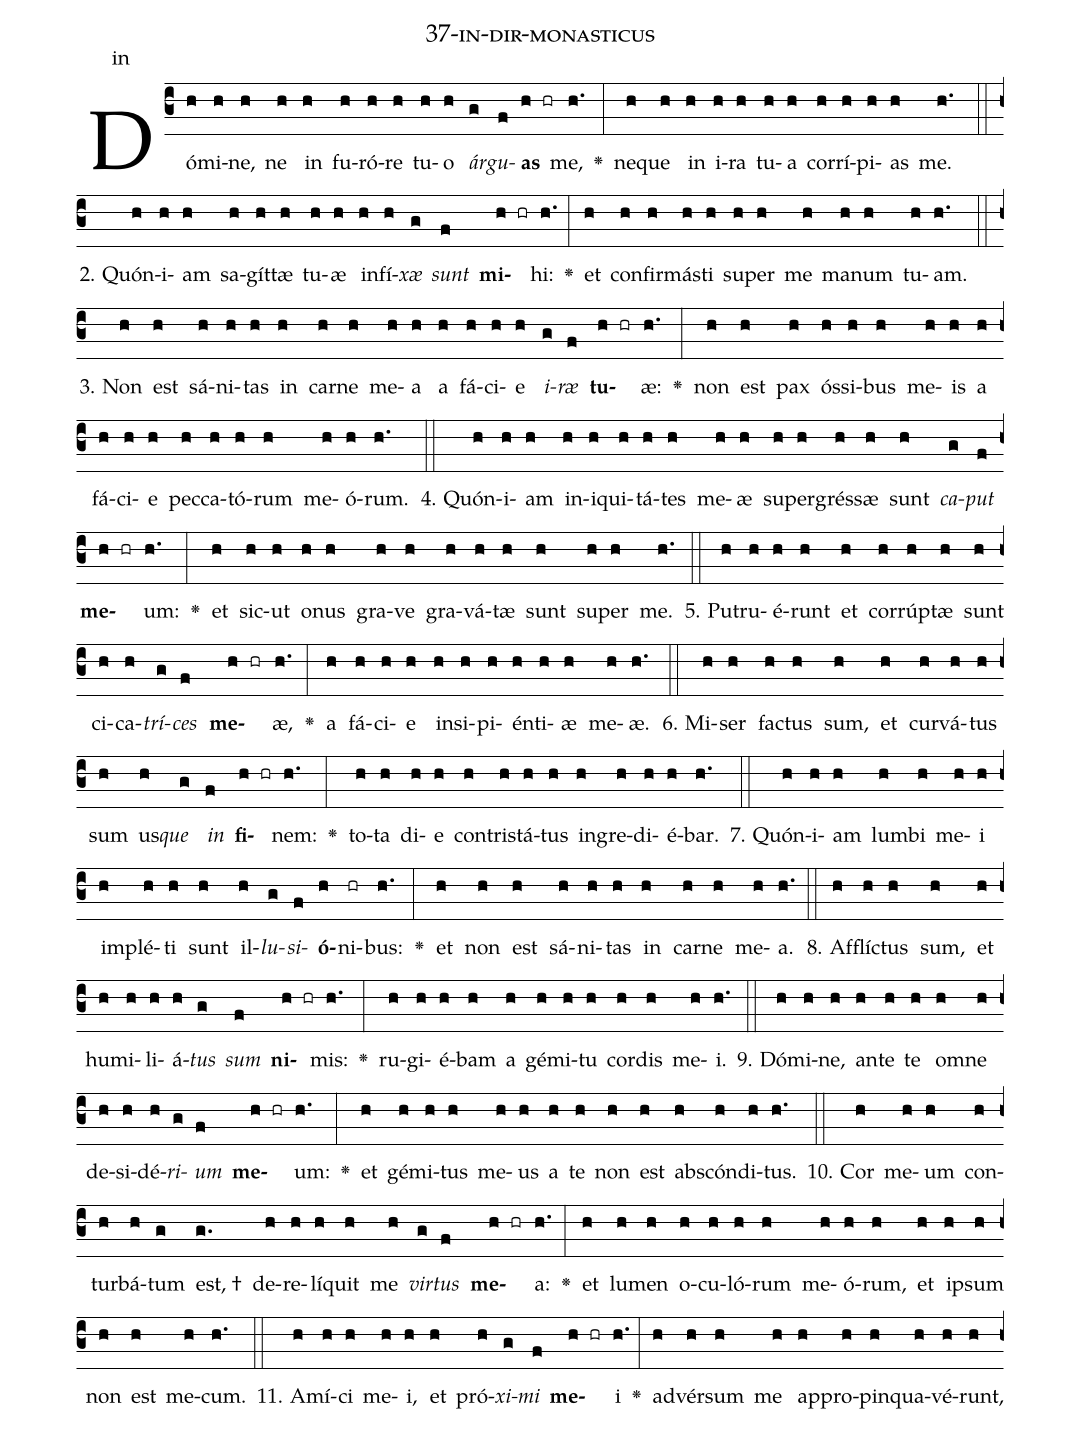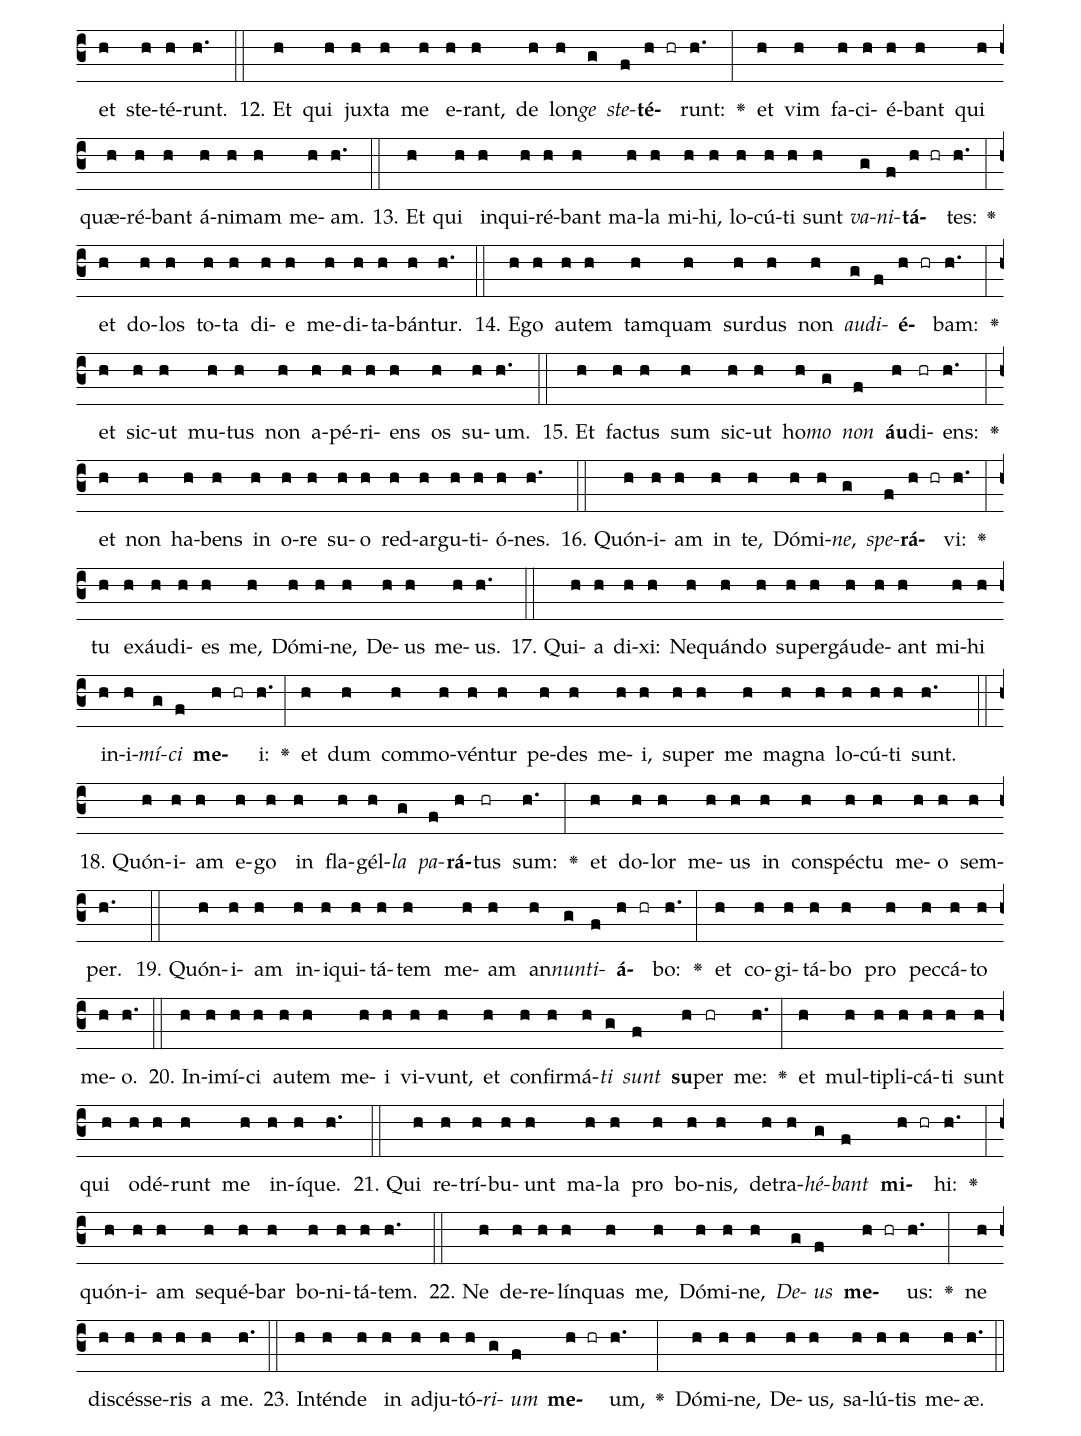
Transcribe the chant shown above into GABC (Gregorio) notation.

name: 37-in-dir-monasticus;
annotation: in;
%%
(c3)Dó(h)mi(h)ne,(h) ne(h) in(h) fu(h)ró(h)re(h) tu(h)o(h) <i>ár</i>(g)<i>gu</i>(f)<b>as</b>(h hr) me,(h.) <v>\greheightstar</v>(:) ne(h)que(h) in(h) i(h)ra(h) tu(h)a(h) cor(h)rí(h)pi(h)as(h) me.(h.) (::)
2. Quón(h)i(h)am(h) sa(h)gít(h)tæ(h) tu(h)æ(h) in(h)fí(h)<i>xæ</i>(g) <i>sunt</i>(f) <b>mi</b>(h hr)hi:(h.) <v>\greheightstar</v>(:) et(h) con(h)fir(h)más(h)ti(h) su(h)per(h) me(h) ma(h)num(h) tu(h)am.(h.) (::)
3. Non(h) est(h) sá(h)ni(h)tas(h) in(h) car(h)ne(h) me(h)a(h) a(h) fá(h)ci(h)e(h) <i>i</i>(g)<i>ræ</i>(f) <b>tu</b>(h hr)æ:(h.) <v>\greheightstar</v>(:) non(h) est(h) pax(h) ós(h)si(h)bus(h) me(h)is(h) a(h) fá(h)ci(h)e(h) pec(h)ca(h)tó(h)rum(h) me(h)ó(h)rum.(h.) (::)
4. Quón(h)i(h)am(h) in(h)i(h)qui(h)tá(h)tes(h) me(h)æ(h) su(h)per(h)grés(h)sæ(h) sunt(h) <i>ca</i>(g)<i>put</i>(f) <b>me</b>(h hr)um:(h.) <v>\greheightstar</v>(:) et(h) sic(h)ut(h) o(h)nus(h) gra(h)ve(h) gra(h)vá(h)tæ(h) sunt(h) su(h)per(h) me.(h.) (::)
5. Pu(h)tru(h)é(h)runt(h) et(h) cor(h)rúp(h)tæ(h) sunt(h) ci(h)ca(h)<i>trí</i>(g)<i>ces</i>(f) <b>me</b>(h hr)æ,(h.) <v>\greheightstar</v>(:) a(h) fá(h)ci(h)e(h) in(h)si(h)pi(h)én(h)ti(h)æ(h) me(h)æ.(h.) (::)
6. Mi(h)ser(h) fac(h)tus(h) sum,(h) et(h) cur(h)vá(h)tus(h) sum(h) us(h)<i>que</i>(g) <i>in</i>(f) <b>fi</b>(h hr)nem:(h.) <v>\greheightstar</v>(:) to(h)ta(h) di(h)e(h) con(h)tris(h)tá(h)tus(h) in(h)gre(h)di(h)é(h)bar.(h.) (::)
7. Quón(h)i(h)am(h) lum(h)bi(h) me(h)i(h) im(h)plé(h)ti(h) sunt(h) il(h)<i>lu</i>(g)<i>si</i>(f)<b>ó</b>(h)ni(hr)bus:(h.) <v>\greheightstar</v>(:) et(h) non(h) est(h) sá(h)ni(h)tas(h) in(h) car(h)ne(h) me(h)a.(h.) (::)
8. Af(h)flíc(h)tus(h) sum,(h) et(h) hu(h)mi(h)li(h)á(h)<i>tus</i>(g) <i>sum</i>(f) <b>ni</b>(h hr)mis:(h.) <v>\greheightstar</v>(:) ru(h)gi(h)é(h)bam(h) a(h) gé(h)mi(h)tu(h) cor(h)dis(h) me(h)i.(h.) (::)
9. Dó(h)mi(h)ne,(h) an(h)te(h) te(h) om(h)ne(h) de(h)si(h)dé(h)<i>ri</i>(g)<i>um</i>(f) <b>me</b>(h hr)um:(h.) <v>\greheightstar</v>(:) et(h) gé(h)mi(h)tus(h) me(h)us(h) a(h) te(h) non(h) est(h) abs(h)cón(h)di(h)tus.(h.) (::)
10. Cor(h) me(h)um(h) con(h)tur(h)bá(h)tum(g) est, †(g.) de(h)re(h)lí(h)quit(h) me(h) <i>vir</i>(g)<i>tus</i>(f) <b>me</b>(h hr)a:(h.) <v>\greheightstar</v>(:) et(h) lu(h)men(h) o(h)cu(h)ló(h)rum(h) me(h)ó(h)rum,(h) et(h) ip(h)sum(h) non(h) est(h) me(h)cum.(h.) (::)
11. A(h)mí(h)ci(h) me(h)i,(h) et(h) pró(h)<i>xi</i>(g)<i>mi</i>(f) <b>me</b>(h hr)i(h.) <v>\greheightstar</v>(:) ad(h)vér(h)sum(h) me(h) ap(h)pro(h)pin(h)qua(h)vé(h)runt,(h) et(h) ste(h)té(h)runt.(h.) (::)
12. Et(h) qui(h) jux(h)ta(h) me(h) e(h)rant,(h) de(h) lon(h)<i>ge</i>(g) <i>ste</i>(f)<b>té</b>(h hr)runt:(h.) <v>\greheightstar</v>(:) et(h) vim(h) fa(h)ci(h)é(h)bant(h) qui(h) quæ(h)ré(h)bant(h) á(h)ni(h)mam(h) me(h)am.(h.) (::)
13. Et(h) qui(h) in(h)qui(h)ré(h)bant(h) ma(h)la(h) mi(h)hi,(h) lo(h)cú(h)ti(h) sunt(h) <i>va</i>(g)<i>ni</i>(f)<b>tá</b>(h hr)tes:(h.) <v>\greheightstar</v>(:) et(h) do(h)los(h) to(h)ta(h) di(h)e(h) me(h)di(h)ta(h)bán(h)tur.(h.) (::)
14. E(h)go(h) au(h)tem(h) tam(h)quam(h) sur(h)dus(h) non(h) <i>au</i>(g)<i>di</i>(f)<b>é</b>(h hr)bam:(h.) <v>\greheightstar</v>(:) et(h) sic(h)ut(h) mu(h)tus(h) non(h) a(h)pé(h)ri(h)ens(h) os(h) su(h)um.(h.) (::)
15. Et(h) fac(h)tus(h) sum(h) sic(h)ut(h) ho(h)<i>mo</i>(g) <i>non</i>(f) <b>áu</b>(h)di(hr)ens:(h.) <v>\greheightstar</v>(:) et(h) non(h) ha(h)bens(h) in(h) o(h)re(h) su(h)o(h) red(h)ar(h)gu(h)ti(h)ó(h)nes.(h.) (::)
16. Quón(h)i(h)am(h) in(h) te,(h) Dó(h)mi(h)<i>ne</i>,(g) <i>spe</i>(f)<b>rá</b>(h hr)vi:(h.) <v>\greheightstar</v>(:) tu(h) ex(h)áu(h)di(h)es(h) me,(h) Dó(h)mi(h)ne,(h) De(h)us(h) me(h)us.(h.) (::)
17. Qui(h)a(h) di(h)xi:(h) Ne(h)quán(h)do(h) su(h)per(h)gáu(h)de(h)ant(h) mi(h)hi(h) in(h)i(h)<i>mí</i>(g)<i>ci</i>(f) <b>me</b>(h hr)i:(h.) <v>\greheightstar</v>(:) et(h) dum(h) com(h)mo(h)vén(h)tur(h) pe(h)des(h) me(h)i,(h) su(h)per(h) me(h) ma(h)gna(h) lo(h)cú(h)ti(h) sunt.(h.) (::)
18. Quón(h)i(h)am(h) e(h)go(h) in(h) fla(h)gél(h)<i>la</i>(g) <i>pa</i>(f)<b>rá</b>(h)tus(hr) sum:(h.) <v>\greheightstar</v>(:) et(h) do(h)lor(h) me(h)us(h) in(h) con(h)spéc(h)tu(h) me(h)o(h) sem(h)per.(h.) (::)
19. Quón(h)i(h)am(h) in(h)i(h)qui(h)tá(h)tem(h) me(h)am(h) an(h)<i>nun</i>(g)<i>ti</i>(f)<b>á</b>(h hr)bo:(h.) <v>\greheightstar</v>(:) et(h) co(h)gi(h)tá(h)bo(h) pro(h) pec(h)cá(h)to(h) me(h)o.(h.) (::)
20. In(h)i(h)mí(h)ci(h) au(h)tem(h) me(h)i(h) vi(h)vunt,(h) et(h) con(h)fir(h)má(h)<i>ti</i>(g) <i>sunt</i>(f) <b>su</b>(h)per(hr) me:(h.) <v>\greheightstar</v>(:) et(h) mul(h)ti(h)pli(h)cá(h)ti(h) sunt(h) qui(h) o(h)dé(h)runt(h) me(h) in(h)í(h)que.(h.) (::)
21. Qui(h) re(h)trí(h)bu(h)unt(h) ma(h)la(h) pro(h) bo(h)nis,(h) de(h)tra(h)<i>hé</i>(g)<i>bant</i>(f) <b>mi</b>(h hr)hi:(h.) <v>\greheightstar</v>(:) quón(h)i(h)am(h) se(h)qué(h)bar(h) bo(h)ni(h)tá(h)tem.(h.) (::)
22. Ne(h) de(h)re(h)lín(h)quas(h) me,(h) Dó(h)mi(h)ne,(h) <i>De</i>(g)<i>us</i>(f) <b>me</b>(h hr)us:(h.) <v>\greheightstar</v>(:) ne(h) di(h)scés(h)se(h)ris(h) a(h) me.(h.) (::)
23. In(h)tén(h)de(h) in(h) ad(h)ju(h)tó(h)<i>ri</i>(g)<i>um</i>(f) <b>me</b>(h hr)um,(h.) <v>\greheightstar</v>(:) Dó(h)mi(h)ne,(h) De(h)us,(h) sa(h)lú(h)tis(h) me(h)æ.(h.) (::)
